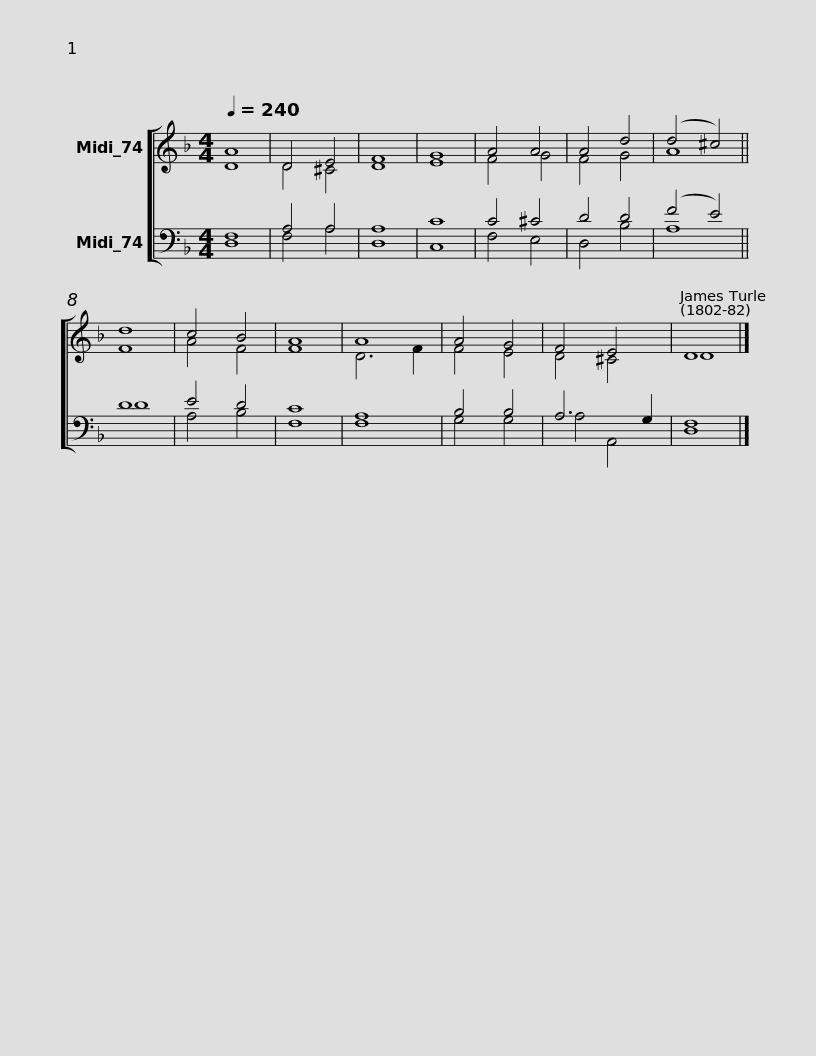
X:1
%%score [ ( 1 2 ) ( 3 4 ) ]
L:1/8
Q:1/4=240
M:4/4
I:linebreak $
K:F
V:1 treble
V:2 treble
V:3 bass
V:4 bass
V:1
 A8 | D4 E4 | F8 | G8 | A4 A4 | %5
 A4 d4 | (d4 ^c4) || d8 | c4 B4 | A8 | %10
 A8 | A4 G4 | F4 E4 | D8 |] %14
V:2
 D8 | D4 ^C4 | D8 | E8 | F4 G4 | %5
 F4 G4 | A8 || F8 | A4 F4 | F8 | %10
 D6 F2 | F4 E4 | D4 ^C4 | D8 |] %14
V:3
 F,8 | A,4 A,4 | A,8 | C8 | C4 ^C4 | %5
 D4 D4 | (F4 E4) || D8 | E4 D4 | C8 | %10
 A,8 | B,4 B,4 | A,6 G,2 | F,8 |] %14
V:4
 D,8 | F,4 A,4 | D,8 | C,8 | F,4 E,4 | %5
 D,4 B,4 | A,8 || D8 | A,4 B,4 | F,8 | %10
 F,8 | G,4 G,4 | A,4 A,,4 | D,8 |] %14
